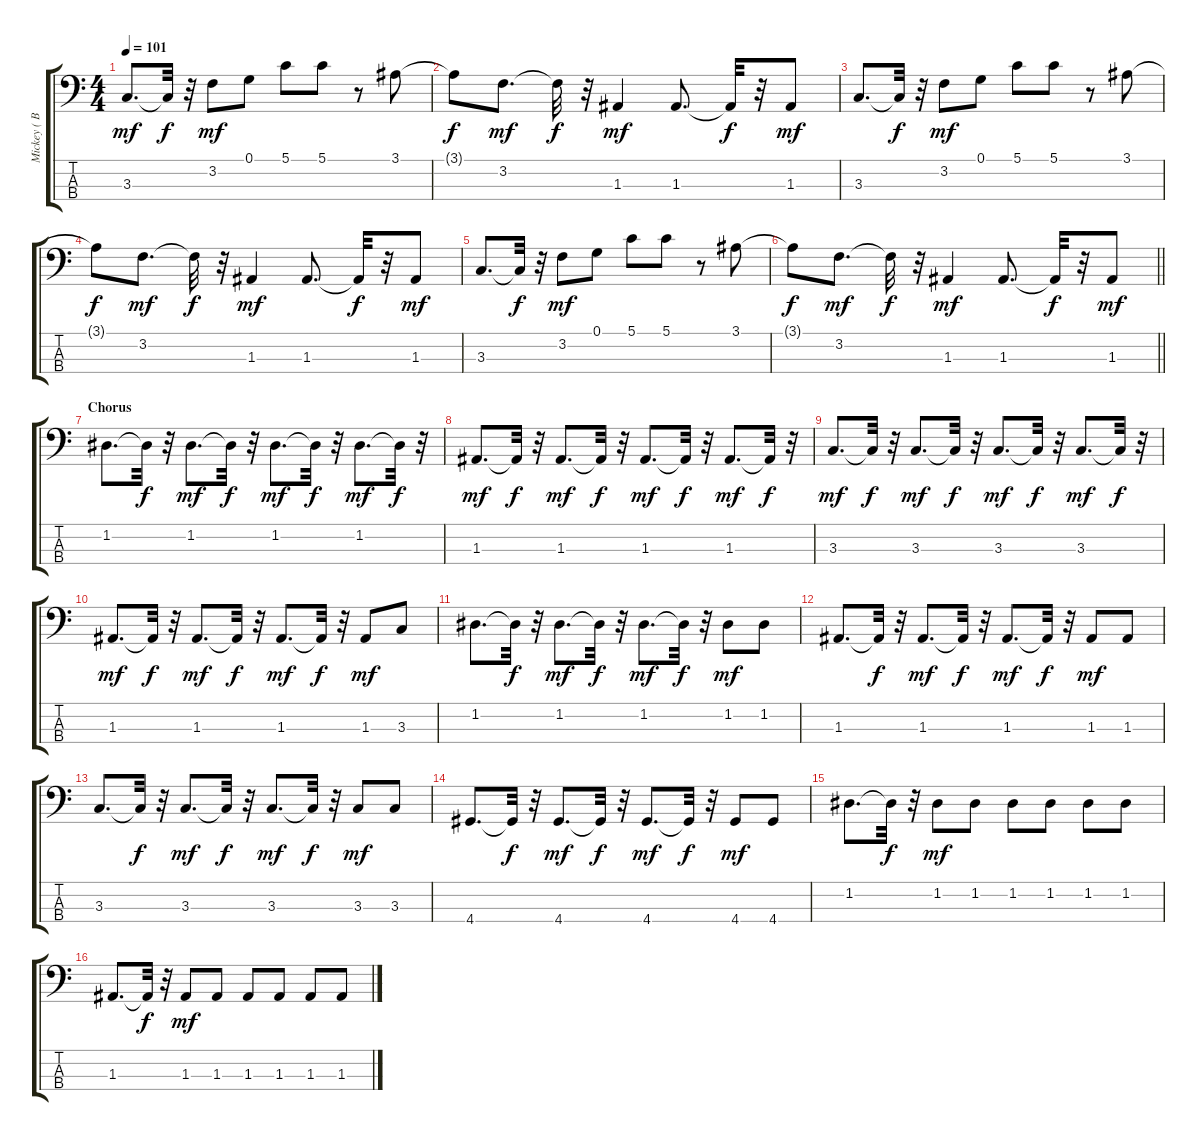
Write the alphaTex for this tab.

\track ("Mickey ( Bass )" "Mickey ( B") {instrument electricbassfinger}
\staff {score tabs}
\tuning (G2 D2 A1 E1) {hide}
\ts (4 4)
\tempo 101
\clef f4
\ks c
3.3.8{d dy mf} 3.3{t}.32{dy f} r.32 3.2.8{dy mf} 0.1.8 5.1.8 5.1.8 r.8 3.1.8 |
3.1{t}.8{dy f} 3.2.8{d dy mf} 3.2{t}.32{dy f} r.32 1.3.4{dy mf} 1.3.8{d} 1.3{t}.32{dy f} r.32 1.3.8{dy mf} |
3.3.8{d} 3.3{t}.32{dy f} r.32 3.2.8{dy mf} 0.1.8 5.1.8 5.1.8 r.8 3.1.8 |
3.1{t}.8{dy f} 3.2.8{d dy mf} 3.2{t}.32{dy f} r.32 1.3.4{dy mf} 1.3.8{d} 1.3{t}.32{dy f} r.32 1.3.8{dy mf} |
3.3.8{d} 3.3{t}.32{dy f} r.32 3.2.8{dy mf} 0.1.8 5.1.8 5.1.8 r.8 3.1.8 |
\barLineRight lightlight
3.1{t}.8{dy f} 3.2.8{d dy mf} 3.2{t}.32{dy f} r.32 1.3.4{dy mf} 1.3.8{d} 1.3{t}.32{dy f} r.32 1.3.8{dy mf} |
\section ("" "Chorus")
1.2.8{d} 1.2{t}.32{dy f} r.32 1.2.8{d dy mf} 1.2{t}.32{dy f} r.32 1.2.8{d dy mf} 1.2{t}.32{dy f} r.32 1.2.8{d dy mf} 1.2{t}.32{dy f} r.32 |
1.3.8{d dy mf} 1.3{t}.32{dy f} r.32 1.3.8{d dy mf} 1.3{t}.32{dy f} r.32 1.3.8{d dy mf} 1.3{t}.32{dy f} r.32 1.3.8{d dy mf} 1.3{t}.32{dy f} r.32 |
3.3.8{d dy mf} 3.3{t}.32{dy f} r.32 3.3.8{d dy mf} 3.3{t}.32{dy f} r.32 3.3.8{d dy mf} 3.3{t}.32{dy f} r.32 3.3.8{d dy mf} 3.3{t}.32{dy f} r.32 |
1.3.8{d dy mf} 1.3{t}.32{dy f} r.32 1.3.8{d dy mf} 1.3{t}.32{dy f} r.32 1.3.8{d dy mf} 1.3{t}.32{dy f} r.32 1.3.8{dy mf} 3.3.8 |
1.2.8{d} 1.2{t}.32{dy f} r.32 1.2.8{d dy mf} 1.2{t}.32{dy f} r.32 1.2.8{d dy mf} 1.2{t}.32{dy f} r.32 1.2.8{dy mf} 1.2.8 |
1.3.8{d} 1.3{t}.32{dy f} r.32 1.3.8{d dy mf} 1.3{t}.32{dy f} r.32 1.3.8{d dy mf} 1.3{t}.32{dy f} r.32 1.3.8{dy mf} 1.3.8 |
3.3.8{d} 3.3{t}.32{dy f} r.32 3.3.8{d dy mf} 3.3{t}.32{dy f} r.32 3.3.8{d dy mf} 3.3{t}.32{dy f} r.32 3.3.8{dy mf} 3.3.8 |
4.4.8{d} 4.4{t}.32{dy f} r.32 4.4.8{d dy mf} 4.4{t}.32{dy f} r.32 4.4.8{d dy mf} 4.4{t}.32{dy f} r.32 4.4.8{dy mf} 4.4.8 |
1.2.8{d} 1.2{t}.32{dy f} r.32 1.2.8{dy mf} 1.2.8 1.2.8 1.2.8 1.2.8 1.2.8 |
1.3.8{d} 1.3{t}.32{dy f} r.32 1.3.8{dy mf} 1.3.8 1.3.8 1.3.8 1.3.8 1.3.8
